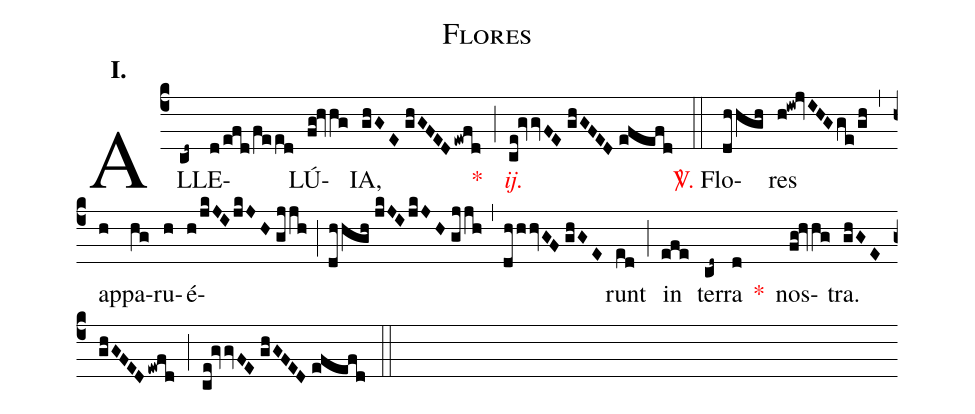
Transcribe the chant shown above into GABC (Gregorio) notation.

name:Flores;
mode:I.;
office-part:Alleluia;
%%
(c4) AL(cd~)LE(d/efd/feed)LÚ(fg!hvhg)IA,(ghGE//ghGFED/ewfd) <v>\red{*}</v>(;) <v>\redit{ij.}</v>(ce!gvvFE//ghGFED//efefd) (::) <v>\red{\Vbar.}</v> Flo(dhhgh)res(h!iw!jvIHG/ge/gh) (,) ap(h)pa(hg)ru(h)é(h/jkJI/jkJH//gjjh;dhhgh//jkJI/jkJH//gjjh,dhhhvGF//ghGE)runt(ed) (;) in(efe) ter(cd~)ra(d) <v>\red{*}</v>() nos(fg!hvhg)tra.(ghGE//ghGFED/ewfd) (;) (ce!gvvFE//ghGFED//efefd) (::)
